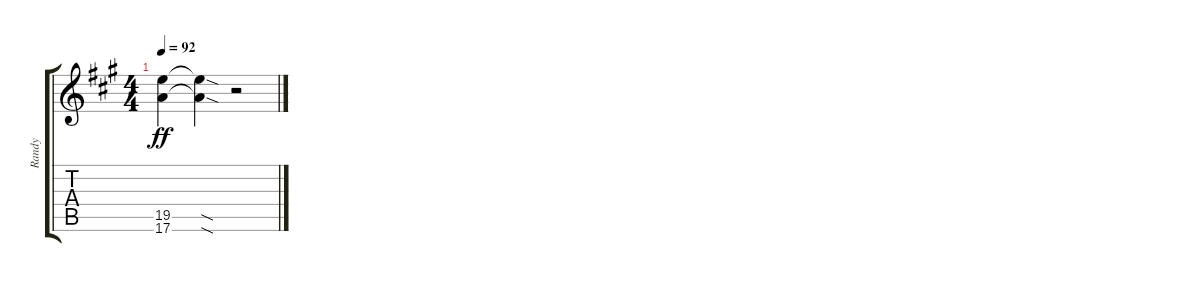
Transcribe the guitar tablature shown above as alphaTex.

\track ("Randy" "Randy") {instrument distortionguitar}
\staff {score tabs}
\tuning (E4 B3 G3 D3 A2 E2) {hide}
\ts (4 4)
\tempo 92
\clef g2
\ks a
(19.5 17.6).4{dy ff} (19.5{sod t} 17.6{sod t}).4 r.2
